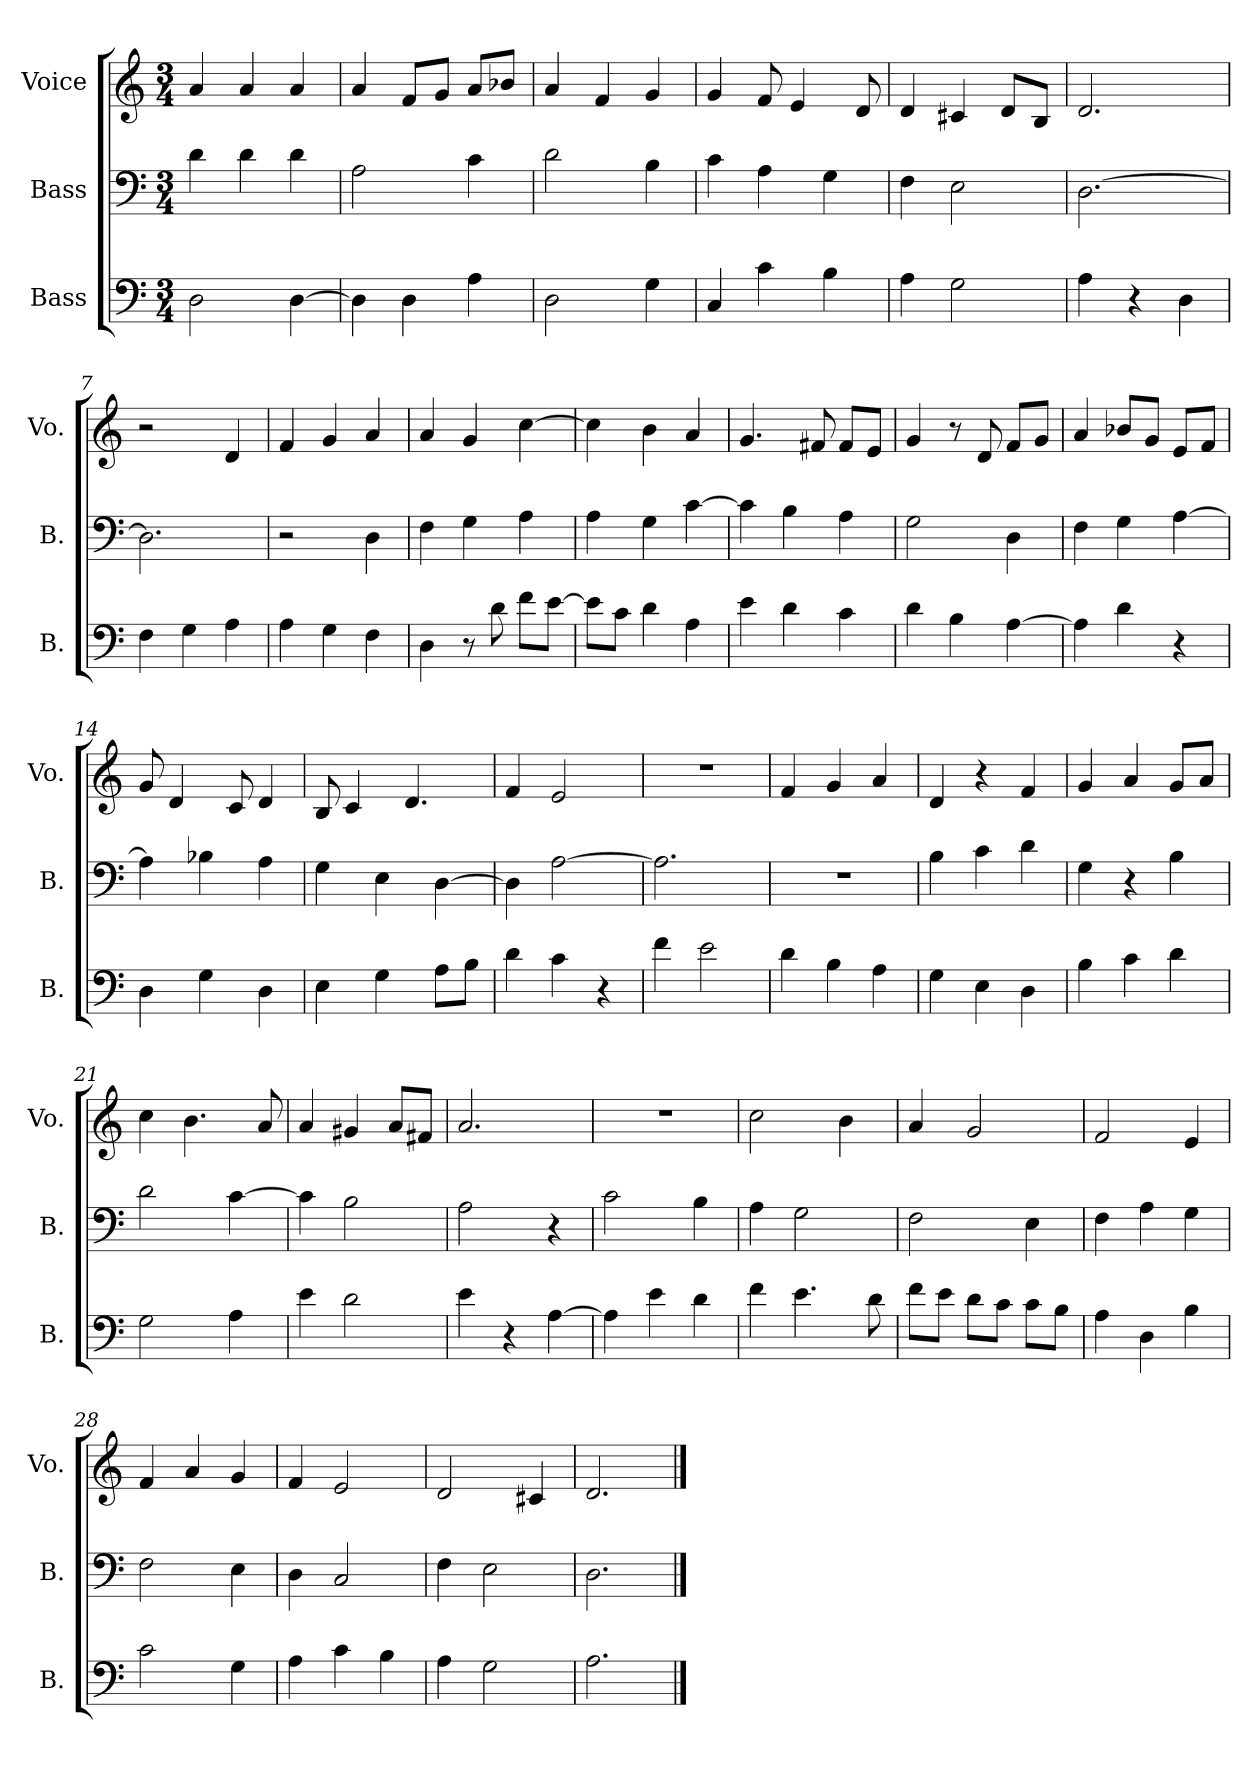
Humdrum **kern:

**kern	**kern	**kern
*part3	*part2	*part1
*staff3	*staff2	*staff1
*I"Bass	*I"Bass	*I"Voice
*I'B.	*I'B.	*I'Vo.
*clefF4	*clefF4	*clefG2
*k[]	*k[]	*k[]
*M3/4	*M3/4	*M3/4
=1	=1	=1
2D\	4d\	4a/
.	4d\	4a/
[4D\	4d\	4a/
=2	=2	=2
4D\]	2A\	4a/
4D\	.	8f/L
.	.	8g/J
4A\	4c\	8a/L
.	.	8b-X/J
=3	=3	=3
2D\	2d\	4a/
.	.	4f/
4G\	4B\	4g/
=4	=4	=4
4C/	4c\	4g/
4c\	4A\	8f/
.	.	4e/
4B\	4G\	.
.	.	8d/
=5	=5	=5
4A\	4F\	4d/
2G\	2E\	4c#X/
.	.	8d/L
.	.	8B/J
=6	=6	=6
4A\	[2.D\	2.d/
4r	.	.
4D\	.	.
=7	=7	=7
4F\	2.D\]	2r
4G\	.	.
4A\	.	4d/
=8	=8	=8
4A\	2r	4f/
4G\	.	4g/
4F\	4D\	4a/
=9	=9	=9
4D\	4F\	4a/
8r	4G\	4g/
8d\	.	.
8f\L	4A\	[4cc\
[8e\J	.	.
!!LO:LB:g=z
=10	=10	=10
8e\L]	4A\	4cc\]
8c\J	.	.
4d\	4G\	4b\
4A\	[4c\	4a/
=11	=11	=11
4e\	4c\]	4.g/
4d\	4B\	.
.	.	8f#X/
4c\	4A\	8f#/L
.	.	8e/J
=12	=12	=12
4d\	2G\	4g/
4B\	.	8r
.	.	8d/
[4A\	4D\	8f/L
.	.	8g/J
=13	=13	=13
4A\]	4F\	4a/
4d\	4G\	8b-X/L
.	.	8g/J
4r	[4A\	8e/L
.	.	8f/J
=14	=14	=14
4D\	4A\]	8g/
.	.	4d/
4G\	4B-X\	.
.	.	8c/
4D\	4A\	4d/
=15	=15	=15
4E\	4G\	8B/
.	.	4c/
4G\	4E\	.
.	.	4.d/
8A\L	[4D\	.
8B\J	.	.
=16	=16	=16
4d\	4D\]	4f/
4c\	[2A\	2e/
4r	.	.
=17	=17	=17
4f\	2.A\]	2.r
2e\	.	.
=18	=18	=18
4d\	2.r	4f/
4B\	.	4g/
4A\	.	4a/
!!LO:LB:g=z
=19	=19	=19
4G\	4B\	4d/
4E\	4c\	4r
4D\	4d\	4f/
=20	=20	=20
4B\	4G\	4g/
4c\	4r	4a/
4d\	4B\	8g/L
.	.	8a/J
=21	=21	=21
2G\	2d\	4cc\
.	.	4.b\
4A\	[4c\	.
.	.	8a/
=22	=22	=22
4e\	4c\]	4a/
2d\	2B\	4g#X/
.	.	8a/L
.	.	8f#X/J
=23	=23	=23
4e\	2A\	2.a/
4r	.	.
[4A\	4r	.
=24	=24	=24
4A\]	2c\	2.r
4e\	.	.
4d\	4B\	.
=25	=25	=25
4f\	4A\	2cc\
4.e\	2G\	.
.	.	4b\
8d\	.	.
=26	=26	=26
8f\L	2F\	4a/
8e\J	.	.
8d\L	.	2g/
8c\J	.	.
8c\L	4E\	.
8B\J	.	.
=27	=27	=27
4A\	4F\	2f/
4D\	4A\	.
4B\	4G\	4e/
!!LO:PB:g=z
=28	=28	=28
2c\	2F\	4f/
.	.	4a/
4G\	4E\	4g/
=29	=29	=29
4A\	4D\	4f/
4c\	2C/	2e/
4B\	.	.
=30	=30	=30
4A\	4F\	2d/
2G\	2E\	.
.	.	4c#X/
=31	=31	=31
2.A\	2.D\	2.d/
==	==	==
*-	*-	*-
